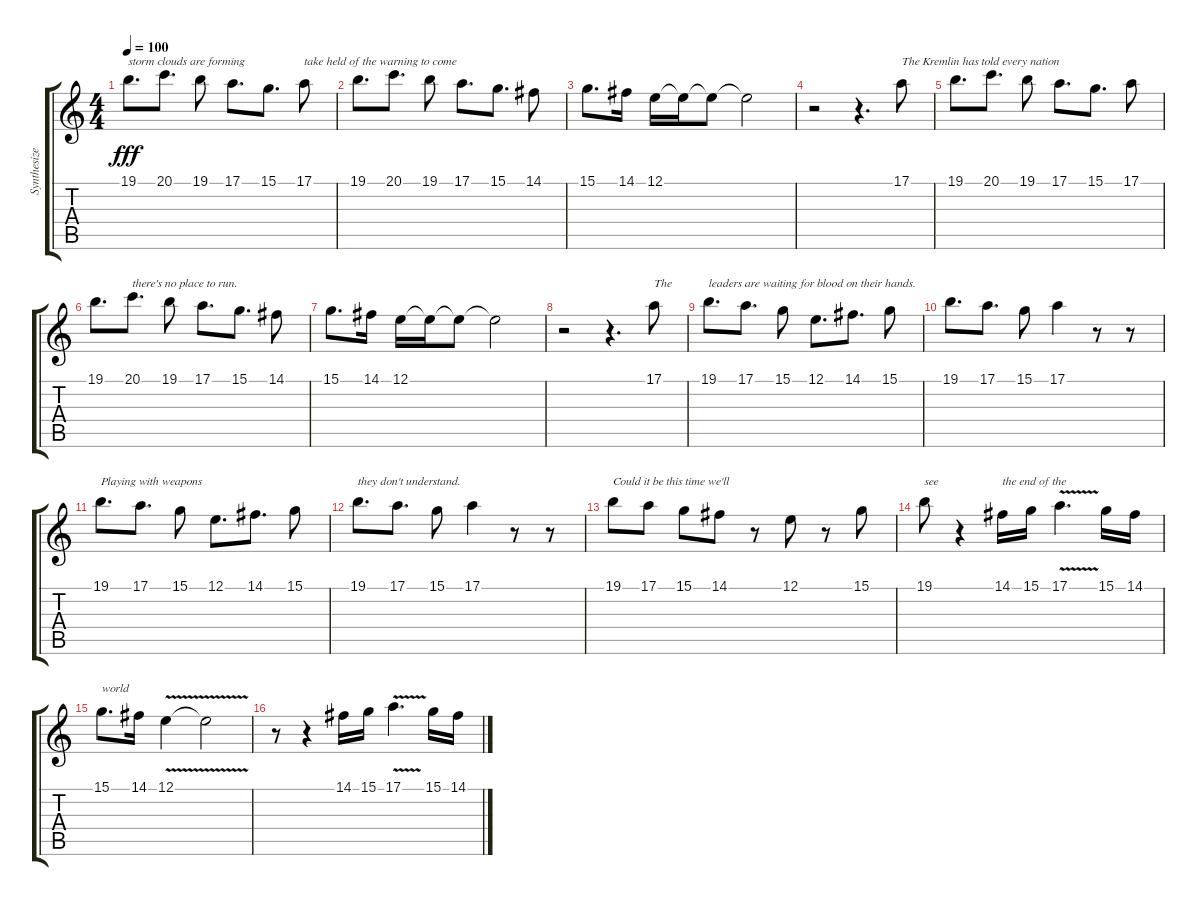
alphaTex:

\track ("Synthesizer (Staff 1)" "Synthesize") {instrument lead7fifths}
\staff {score tabs}
\tuning (E4 B3 G3 D3 A2 E2) {hide}
\ts (4 4)
\tempo 100
\clef g2
\ks c
19.1.8{d txt "storm clouds are forming" dy fff} 20.1.8{d} 19.1.8 17.1.8{d} 15.1.8{d} 17.1.8{txt "take held of the warning to come"} |
19.1.8{d} 20.1.8{d} 19.1.8 17.1.8{d} 15.1.8{d} 14.1.8 |
15.1.8{d} 14.1.16 12.1.16 12.1{t}.16 12.1{t}.8 12.1{t}.2 |
r.2 r.4{d} 17.1.8{txt "The Kremlin has told every nation"} |
19.1.8{d} 20.1.8{d} 19.1.8 17.1.8{d} 15.1.8{d} 17.1.8 |
19.1.8{d} 20.1.8{d txt "there's no place to run."} 19.1.8 17.1.8{d} 15.1.8{d} 14.1.8 |
15.1.8{d} 14.1.16 12.1.16 12.1{t}.16 12.1{t}.8 12.1{t}.2 |
r.2 r.4{d} 17.1.8{txt "The"} |
19.1.8{d txt "leaders are waiting for blood on their hands."} 17.1.8{d} 15.1.8 12.1.8{d} 14.1.8{d} 15.1.8 |
19.1.8{d} 17.1.8{d} 15.1.8 17.1.4 r.8 r.8 |
19.1.8{d txt "Playing with weapons"} 17.1.8{d} 15.1.8 12.1.8{d} 14.1.8{d} 15.1.8 |
19.1.8{d txt "they don't understand."} 17.1.8{d} 15.1.8 17.1.4 r.8 r.8 |
19.1.8{txt "Could it be this time we'll"} 17.1.8 15.1.8 14.1.8 r.8 12.1.8 r.8 15.1.8 |
19.1.8{txt "see"} r.4 14.1.16{txt "the end of the"} 15.1.16 17.1{v}.4{d} 15.1.16 14.1.16 |
15.1.8{d txt "world"} 14.1.16 12.1{v}.4 12.1{v t}.2 |
r.8 r.4 14.1.16 15.1.16 17.1{v}.4{d} 15.1.16 14.1.16
